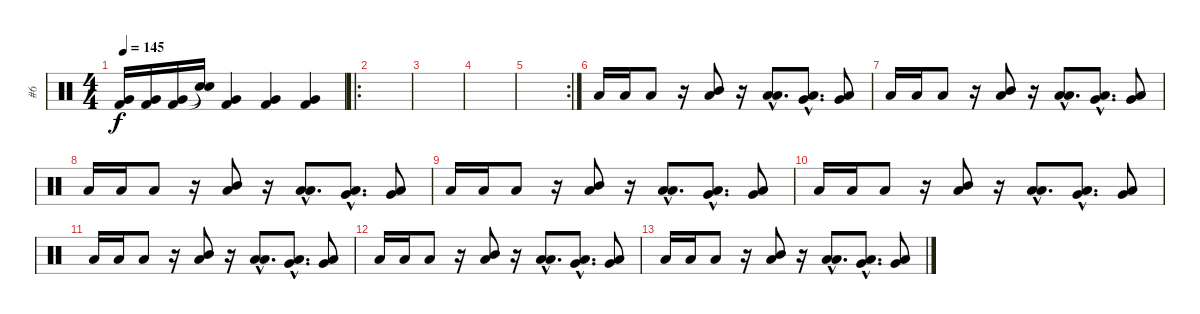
\track ("#6" "#6") {instrument percussion}
\staff {score}
\articulation defaults
\ts (4 4)
\tempo 145
\clef neutral
\ks c
("Very Low Tom (hit)" "Kick (hit) 2").16{dy f} ("Very Low Tom (hit)" "Kick (hit) 2").16 ("Very Low Tom (hit)" "Kick (hit) 2").16 ("Snare (hit)"{t} "Snare (hit)"{t}).16 ("Very Low Tom (hit)" "Kick (hit) 2").4 ("Very Low Tom (hit)" "Kick (hit) 2").4 ("Very Low Tom (hit)" "Kick (hit) 2").4 |
\ro
|
|
|
\rc 2
|
"Low Floor Tom (hit)".16 "Low Floor Tom (hit)".16 "Low Floor Tom (hit)".8 r.16 ("Low Floor Tom (hit)" "Mid Tom (hit)").8 r.16 ("Low Floor Tom (hit)"{hac} "Low Tom (hit)"{hac}).8{d} ("Low Floor Tom (hit)"{hac} "Very Low Tom (hit)"{hac}).8{d} ("Low Floor Tom (hit)" "Very Low Tom (hit)").8 |
"Low Floor Tom (hit)".16 "Low Floor Tom (hit)".16 "Low Floor Tom (hit)".8 r.16 ("Low Floor Tom (hit)" "Mid Tom (hit)").8 r.16 ("Low Floor Tom (hit)"{hac} "Low Tom (hit)"{hac}).8{d} ("Low Floor Tom (hit)"{hac} "Very Low Tom (hit)"{hac}).8{d} ("Low Floor Tom (hit)" "Very Low Tom (hit)").8 |
"Low Floor Tom (hit)".16 "Low Floor Tom (hit)".16 "Low Floor Tom (hit)".8 r.16 ("Low Floor Tom (hit)" "Mid Tom (hit)").8 r.16 ("Low Floor Tom (hit)"{hac} "Low Tom (hit)"{hac}).8{d} ("Low Floor Tom (hit)"{hac} "Very Low Tom (hit)"{hac}).8{d} ("Low Floor Tom (hit)" "Very Low Tom (hit)").8 |
"Low Floor Tom (hit)".16 "Low Floor Tom (hit)".16 "Low Floor Tom (hit)".8 r.16 ("Low Floor Tom (hit)" "Mid Tom (hit)").8 r.16 ("Low Floor Tom (hit)"{hac} "Low Tom (hit)"{hac}).8{d} ("Low Floor Tom (hit)"{hac} "Very Low Tom (hit)"{hac}).8{d} ("Low Floor Tom (hit)" "Very Low Tom (hit)").8 |
"Low Floor Tom (hit)".16 "Low Floor Tom (hit)".16 "Low Floor Tom (hit)".8 r.16 ("Low Floor Tom (hit)" "Mid Tom (hit)").8 r.16 ("Low Floor Tom (hit)"{hac} "Low Tom (hit)"{hac}).8{d} ("Low Floor Tom (hit)"{hac} "Very Low Tom (hit)"{hac}).8{d} ("Low Floor Tom (hit)" "Very Low Tom (hit)").8 |
"Low Floor Tom (hit)".16 "Low Floor Tom (hit)".16 "Low Floor Tom (hit)".8 r.16 ("Low Floor Tom (hit)" "Mid Tom (hit)").8 r.16 ("Low Floor Tom (hit)"{hac} "Low Tom (hit)"{hac}).8{d} ("Low Floor Tom (hit)"{hac} "Very Low Tom (hit)"{hac}).8{d} ("Low Floor Tom (hit)" "Very Low Tom (hit)").8 |
"Low Floor Tom (hit)".16 "Low Floor Tom (hit)".16 "Low Floor Tom (hit)".8 r.16 ("Low Floor Tom (hit)" "Mid Tom (hit)").8 r.16 ("Low Floor Tom (hit)"{hac} "Low Tom (hit)"{hac}).8{d} ("Low Floor Tom (hit)"{hac} "Very Low Tom (hit)"{hac}).8{d} ("Low Floor Tom (hit)" "Very Low Tom (hit)").8 |
"Low Floor Tom (hit)".16 "Low Floor Tom (hit)".16 "Low Floor Tom (hit)".8 r.16 ("Low Floor Tom (hit)" "Mid Tom (hit)").8 r.16 ("Low Floor Tom (hit)"{hac} "Low Tom (hit)"{hac}).8{d} ("Low Floor Tom (hit)"{hac} "Very Low Tom (hit)"{hac}).8{d} ("Low Floor Tom (hit)" "Very Low Tom (hit)").8
